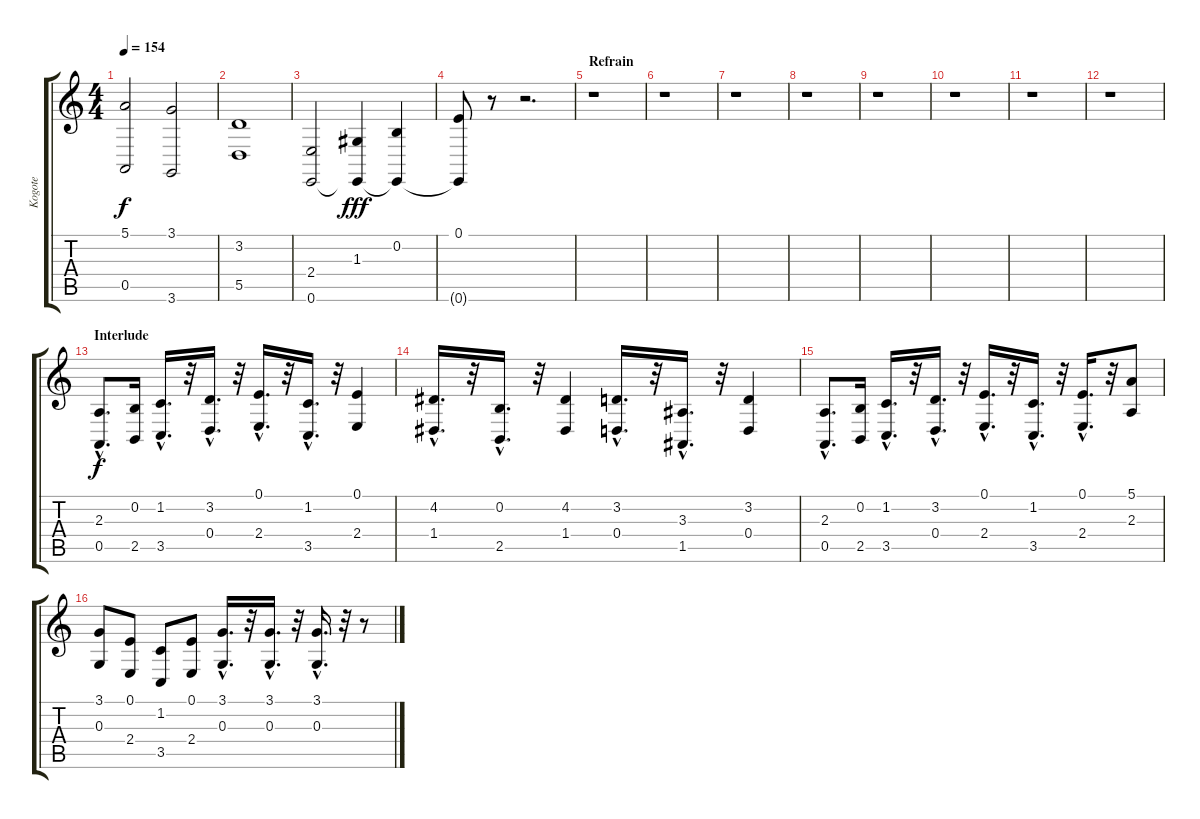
\track ("Kogote" "Kogote") {instrument brasssection}
\staff {score tabs}
\tuning (E4 B3 G3 D3 A2 E2) {hide}
\ts (4 4)
\tempo 154
\clef g2
\ks c
(5.1 0.5).2{dy f} (3.1 3.6).2 |
(3.2 5.5).1 |
(2.4 0.6).2 (1.3 0.6{t}).4{dy fff} (0.2 0.6{t}).4 |
(0.1 0.6{t}).8 r.8 r.2{d} |
\section ("" "Refrain")
r.1 |
r.1 |
r.1 |
r.1 |
r.1 |
r.1 |
r.1 |
r.1 |
\section ("" "Interlude")
(2.3{hac} 0.5{hac}).8{d dy f} (0.2 2.5).16 (1.2{hac} 3.5{hac}).16{d} r.32 (3.2{hac} 0.4{hac}).16{d} r.32 (0.1{hac} 2.4{hac}).16{d} r.32 (1.2{hac} 3.5{hac}).16{d} r.32 (0.1 2.4).4 |
(4.2{hac} 1.4{hac}).16{d} r.32 (0.2{hac} 2.5{hac}).16{d} r.32 (4.2 1.4).4 (3.2{hac} 0.4{hac}).16{d} r.32 (3.3{hac} 1.5{hac}).16{d} r.32 (3.2 0.4).4 |
(2.3{hac} 0.5{hac}).8{d} (0.2 2.5).16 (1.2{hac} 3.5{hac}).16{d} r.32 (3.2{hac} 0.4{hac}).16{d} r.32 (0.1{hac} 2.4{hac}).16{d} r.32 (1.2{hac} 3.5{hac}).16{d} r.32 (0.1{hac} 2.4{hac}).16{d} r.32 (5.1 2.3).8 |
(3.1 0.3).8 (0.1 2.4).8 (1.2 3.5).8 (0.1 2.4).8 (3.1{hac} 0.3{hac}).16{d} r.32 (3.1{hac} 0.3{hac}).16{d} r.32 (3.1{hac} 0.3{hac}).16{d} r.32 r.8
